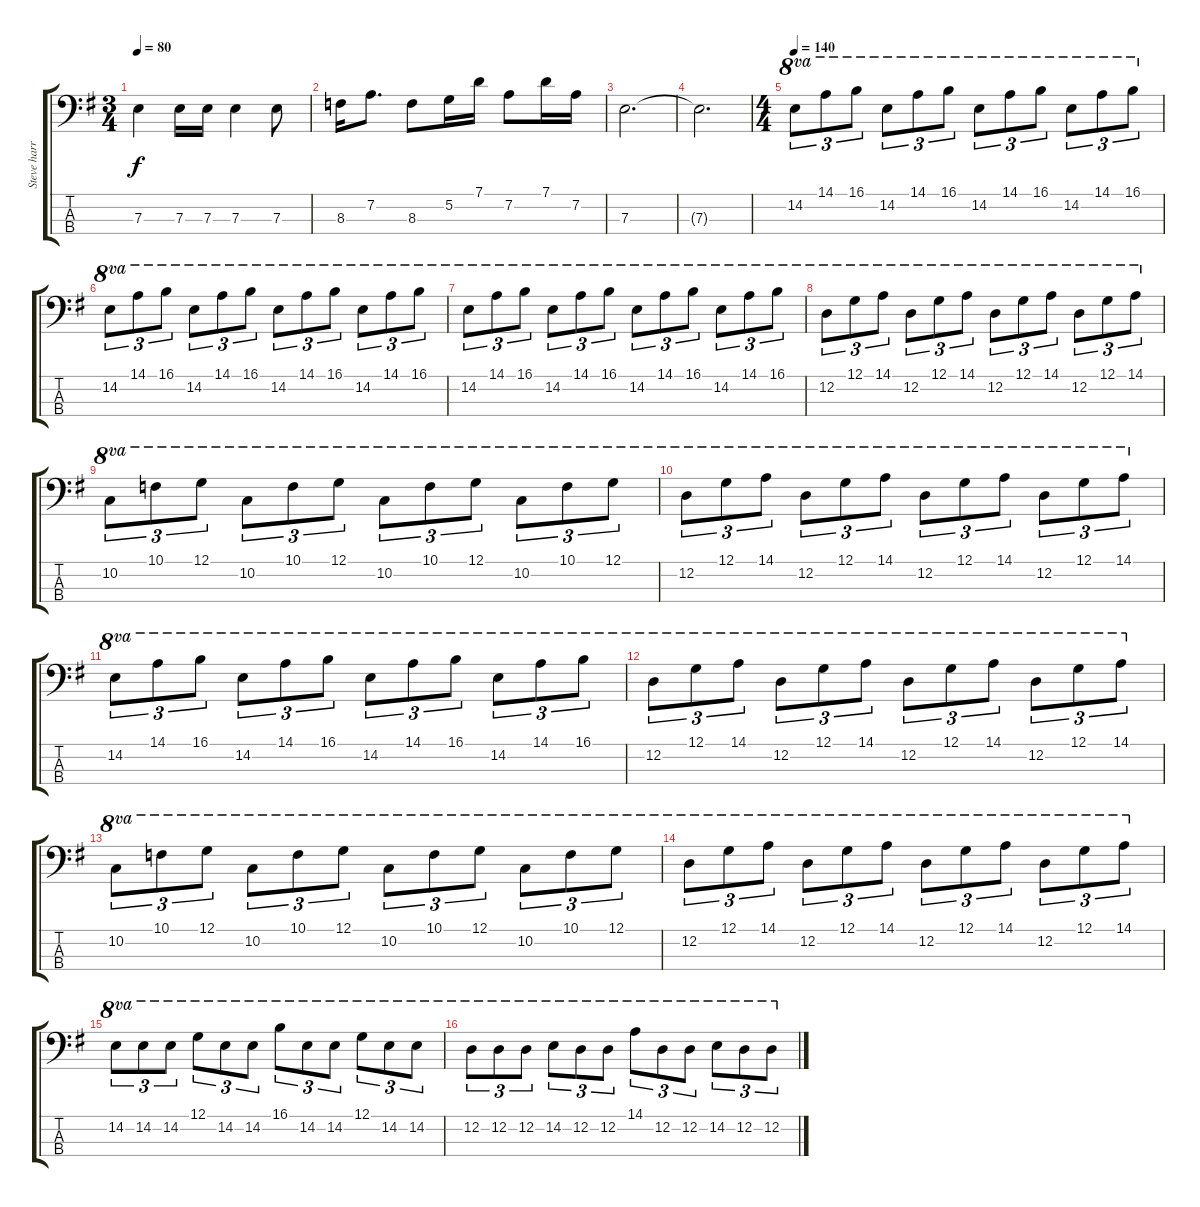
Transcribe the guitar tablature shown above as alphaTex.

\track ("Steve harris" "Steve harr") {instrument electricbassfinger}
\staff {score tabs}
\tuning (G2 D2 A1 E1) {hide}
\ts (3 4)
\tempo 80
\clef f4
\ks g
7.3.4{dy f} 7.3.16 7.3.16 7.3.4 7.3.8 |
8.3.16 7.2.8{d} 8.3.8 5.2.16 7.1.16 7.2.8 7.1.16 7.2.16 |
7.3.2{d} |
7.3{t}.2{d} |
\ts (4 4)
\tempo 160
\tempo 140
14.2.8{tu (3 2) ot 8va} 14.1.8{tu (3 2) ot 8va} 16.1.8{tu (3 2) ot 8va} 14.2.8{tu (3 2) ot 8va} 14.1.8{tu (3 2) ot 8va} 16.1.8{tu (3 2) ot 8va} 14.2.8{tu (3 2) ot 8va} 14.1.8{tu (3 2) ot 8va} 16.1.8{tu (3 2) ot 8va} 14.2.8{tu (3 2) ot 8va} 14.1.8{tu (3 2) ot 8va} 16.1.8{tu (3 2) ot 8va} |
14.2.8{tu (3 2) ot 8va} 14.1.8{tu (3 2) ot 8va} 16.1.8{tu (3 2) ot 8va} 14.2.8{tu (3 2) ot 8va} 14.1.8{tu (3 2) ot 8va} 16.1.8{tu (3 2) ot 8va} 14.2.8{tu (3 2) ot 8va} 14.1.8{tu (3 2) ot 8va} 16.1.8{tu (3 2) ot 8va} 14.2.8{tu (3 2) ot 8va} 14.1.8{tu (3 2) ot 8va} 16.1.8{tu (3 2) ot 8va} |
14.2.8{tu (3 2) ot 8va} 14.1.8{tu (3 2) ot 8va} 16.1.8{tu (3 2) ot 8va} 14.2.8{tu (3 2) ot 8va} 14.1.8{tu (3 2) ot 8va} 16.1.8{tu (3 2) ot 8va} 14.2.8{tu (3 2) ot 8va} 14.1.8{tu (3 2) ot 8va} 16.1.8{tu (3 2) ot 8va} 14.2.8{tu (3 2) ot 8va} 14.1.8{tu (3 2) ot 8va} 16.1.8{tu (3 2) ot 8va} |
12.2.8{tu (3 2) ot 8va} 12.1.8{tu (3 2) ot 8va} 14.1.8{tu (3 2) ot 8va} 12.2.8{tu (3 2) ot 8va} 12.1.8{tu (3 2) ot 8va} 14.1.8{tu (3 2) ot 8va} 12.2.8{tu (3 2) ot 8va} 12.1.8{tu (3 2) ot 8va} 14.1.8{tu (3 2) ot 8va} 12.2.8{tu (3 2) ot 8va} 12.1.8{tu (3 2) ot 8va} 14.1.8{tu (3 2) ot 8va} |
10.2.8{tu (3 2) ot 8va} 10.1.8{tu (3 2) ot 8va} 12.1.8{tu (3 2) ot 8va} 10.2.8{tu (3 2) ot 8va} 10.1.8{tu (3 2) ot 8va} 12.1.8{tu (3 2) ot 8va} 10.2.8{tu (3 2) ot 8va} 10.1.8{tu (3 2) ot 8va} 12.1.8{tu (3 2) ot 8va} 10.2.8{tu (3 2) ot 8va} 10.1.8{tu (3 2) ot 8va} 12.1.8{tu (3 2) ot 8va} |
12.2.8{tu (3 2) ot 8va} 12.1.8{tu (3 2) ot 8va} 14.1.8{tu (3 2) ot 8va} 12.2.8{tu (3 2) ot 8va} 12.1.8{tu (3 2) ot 8va} 14.1.8{tu (3 2) ot 8va} 12.2.8{tu (3 2) ot 8va} 12.1.8{tu (3 2) ot 8va} 14.1.8{tu (3 2) ot 8va} 12.2.8{tu (3 2) ot 8va} 12.1.8{tu (3 2) ot 8va} 14.1.8{tu (3 2) ot 8va} |
14.2.8{tu (3 2) ot 8va} 14.1.8{tu (3 2) ot 8va} 16.1.8{tu (3 2) ot 8va} 14.2.8{tu (3 2) ot 8va} 14.1.8{tu (3 2) ot 8va} 16.1.8{tu (3 2) ot 8va} 14.2.8{tu (3 2) ot 8va} 14.1.8{tu (3 2) ot 8va} 16.1.8{tu (3 2) ot 8va} 14.2.8{tu (3 2) ot 8va} 14.1.8{tu (3 2) ot 8va} 16.1.8{tu (3 2) ot 8va} |
12.2.8{tu (3 2) ot 8va} 12.1.8{tu (3 2) ot 8va} 14.1.8{tu (3 2) ot 8va} 12.2.8{tu (3 2) ot 8va} 12.1.8{tu (3 2) ot 8va} 14.1.8{tu (3 2) ot 8va} 12.2.8{tu (3 2) ot 8va} 12.1.8{tu (3 2) ot 8va} 14.1.8{tu (3 2) ot 8va} 12.2.8{tu (3 2) ot 8va} 12.1.8{tu (3 2) ot 8va} 14.1.8{tu (3 2) ot 8va} |
10.2.8{tu (3 2) ot 8va} 10.1.8{tu (3 2) ot 8va} 12.1.8{tu (3 2) ot 8va} 10.2.8{tu (3 2) ot 8va} 10.1.8{tu (3 2) ot 8va} 12.1.8{tu (3 2) ot 8va} 10.2.8{tu (3 2) ot 8va} 10.1.8{tu (3 2) ot 8va} 12.1.8{tu (3 2) ot 8va} 10.2.8{tu (3 2) ot 8va} 10.1.8{tu (3 2) ot 8va} 12.1.8{tu (3 2) ot 8va} |
12.2.8{tu (3 2) ot 8va} 12.1.8{tu (3 2) ot 8va} 14.1.8{tu (3 2) ot 8va} 12.2.8{tu (3 2) ot 8va} 12.1.8{tu (3 2) ot 8va} 14.1.8{tu (3 2) ot 8va} 12.2.8{tu (3 2) ot 8va} 12.1.8{tu (3 2) ot 8va} 14.1.8{tu (3 2) ot 8va} 12.2.8{tu (3 2) ot 8va} 12.1.8{tu (3 2) ot 8va} 14.1.8{tu (3 2) ot 8va} |
14.2.8{tu (3 2) ot 8va} 14.2.8{tu (3 2) ot 8va} 14.2.8{tu (3 2) ot 8va} 12.1.8{tu (3 2) ot 8va} 14.2.8{tu (3 2) ot 8va} 14.2.8{tu (3 2) ot 8va} 16.1.8{tu (3 2) ot 8va} 14.2.8{tu (3 2) ot 8va} 14.2.8{tu (3 2) ot 8va} 12.1.8{tu (3 2) ot 8va} 14.2.8{tu (3 2) ot 8va} 14.2.8{tu (3 2) ot 8va} |
12.2.8{tu (3 2) ot 8va} 12.2.8{tu (3 2) ot 8va} 12.2.8{tu (3 2) ot 8va} 14.2.8{tu (3 2) ot 8va} 12.2.8{tu (3 2) ot 8va} 12.2.8{tu (3 2) ot 8va} 14.1.8{tu (3 2) ot 8va} 12.2.8{tu (3 2) ot 8va} 12.2.8{tu (3 2) ot 8va} 14.2.8{tu (3 2) ot 8va} 12.2.8{tu (3 2) ot 8va} 12.2.8{tu (3 2) ot 8va}
